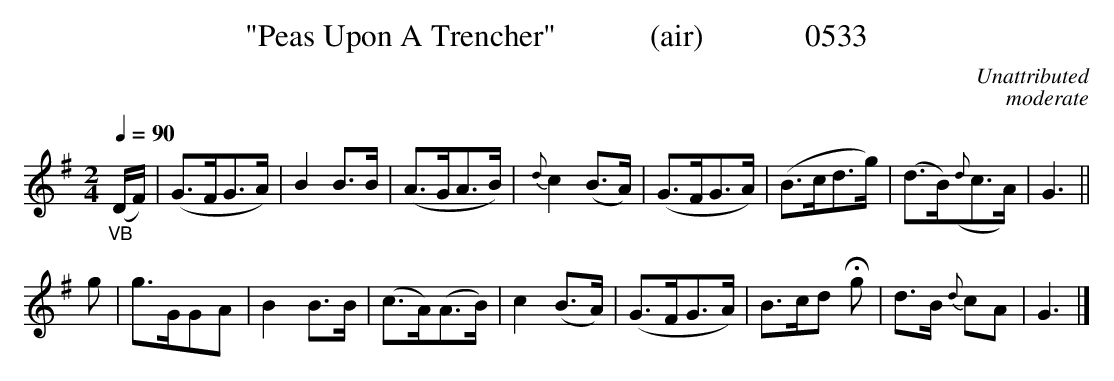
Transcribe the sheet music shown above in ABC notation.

X:1
T:"Peas Upon A Trencher"            (air)             0533
C:Unattributed
C:moderate
Q:1/4=90
M:2/4
L:1/16
K:G
"_VB"(DF)|(G3FG3A)|B4B3B|(A3GA3B)|{d}c4 (B3A)|(G3FG3A)|(B3cd3g)|(d3B)({d}c3A)|G6||
g2|g3GG2A2|B4B3B|(c3A)(A3B)|c4(B3A)|(G3FG3A)|B3cd2 Hg2|d3B {d}c2A2|G6|]
